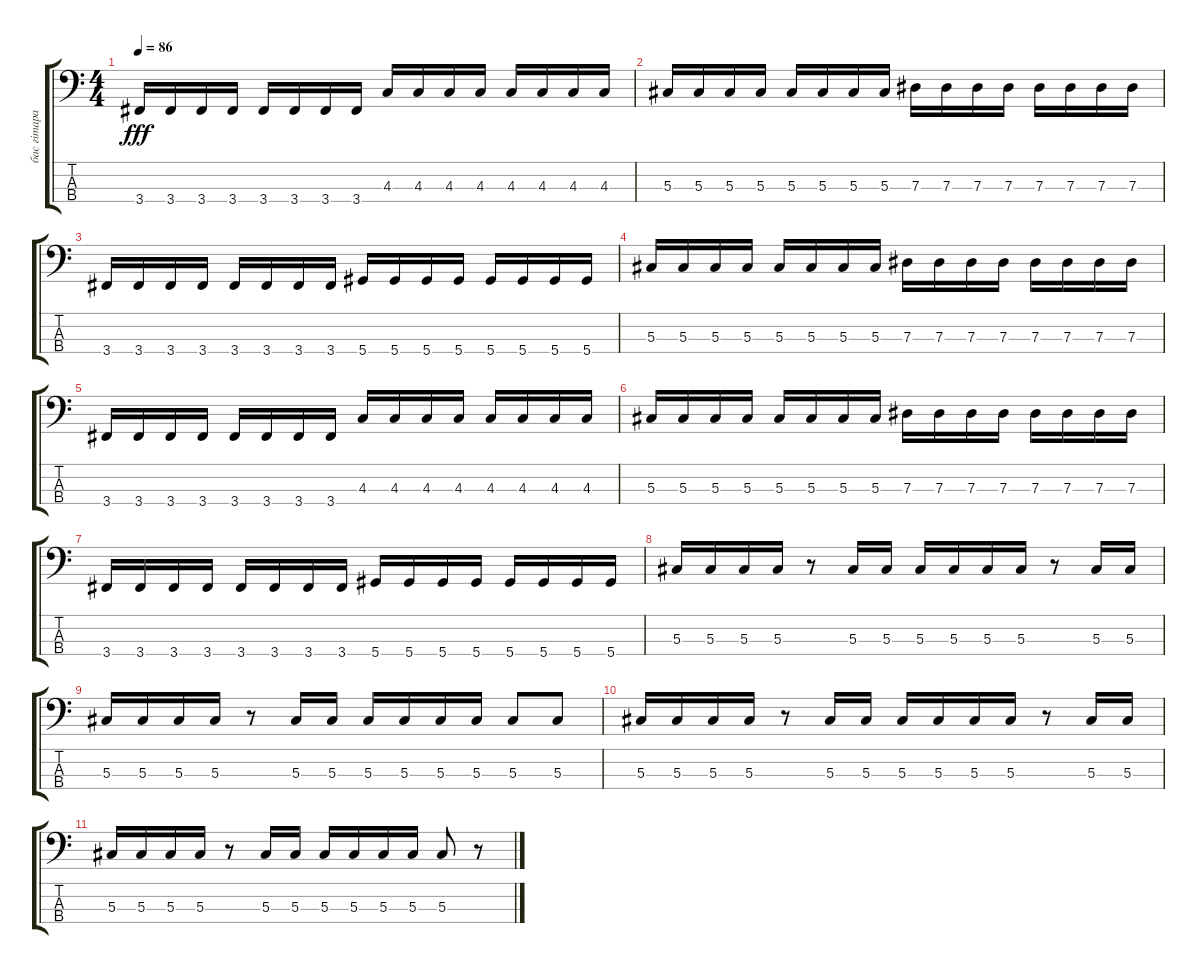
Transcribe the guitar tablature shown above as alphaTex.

\track ("бас гiтара Алесь" "бас гiтара") {instrument electricbassfinger}
\staff {score tabs}
\tuning (Gb2 Db2 Ab1 Eb1) {hide}
\ts (4 4)
\tempo 86
\clef f4
\ks c
3.4.16{dy fff} 3.4.16 3.4.16 3.4.16 3.4.16 3.4.16 3.4.16 3.4.16 4.3.16 4.3.16 4.3.16 4.3.16 4.3.16 4.3.16 4.3.16 4.3.16 |
5.3.16 5.3.16 5.3.16 5.3.16 5.3.16 5.3.16 5.3.16 5.3.16 7.3.16 7.3.16 7.3.16 7.3.16 7.3.16 7.3.16 7.3.16 7.3.16 |
3.4.16 3.4.16 3.4.16 3.4.16 3.4.16 3.4.16 3.4.16 3.4.16 5.4.16 5.4.16 5.4.16 5.4.16 5.4.16 5.4.16 5.4.16 5.4.16 |
5.3.16 5.3.16 5.3.16 5.3.16 5.3.16 5.3.16 5.3.16 5.3.16 7.3.16 7.3.16 7.3.16 7.3.16 7.3.16 7.3.16 7.3.16 7.3.16 |
3.4.16 3.4.16 3.4.16 3.4.16 3.4.16 3.4.16 3.4.16 3.4.16 4.3.16 4.3.16 4.3.16 4.3.16 4.3.16 4.3.16 4.3.16 4.3.16 |
5.3.16 5.3.16 5.3.16 5.3.16 5.3.16 5.3.16 5.3.16 5.3.16 7.3.16 7.3.16 7.3.16 7.3.16 7.3.16 7.3.16 7.3.16 7.3.16 |
3.4.16 3.4.16 3.4.16 3.4.16 3.4.16 3.4.16 3.4.16 3.4.16 5.4.16 5.4.16 5.4.16 5.4.16 5.4.16 5.4.16 5.4.16 5.4.16 |
5.3.16 5.3.16 5.3.16 5.3.16 r.8 5.3.16 5.3.16 5.3.16 5.3.16 5.3.16 5.3.16 r.8 5.3.16 5.3.16 |
5.3.16 5.3.16 5.3.16 5.3.16 r.8 5.3.16 5.3.16 5.3.16 5.3.16 5.3.16 5.3.16 5.3.8 5.3.8 |
5.3.16 5.3.16 5.3.16 5.3.16 r.8 5.3.16 5.3.16 5.3.16 5.3.16 5.3.16 5.3.16 r.8 5.3.16 5.3.16 |
5.3.16 5.3.16 5.3.16 5.3.16 r.8 5.3.16 5.3.16 5.3.16 5.3.16 5.3.16 5.3.16 5.3.8 r.8
